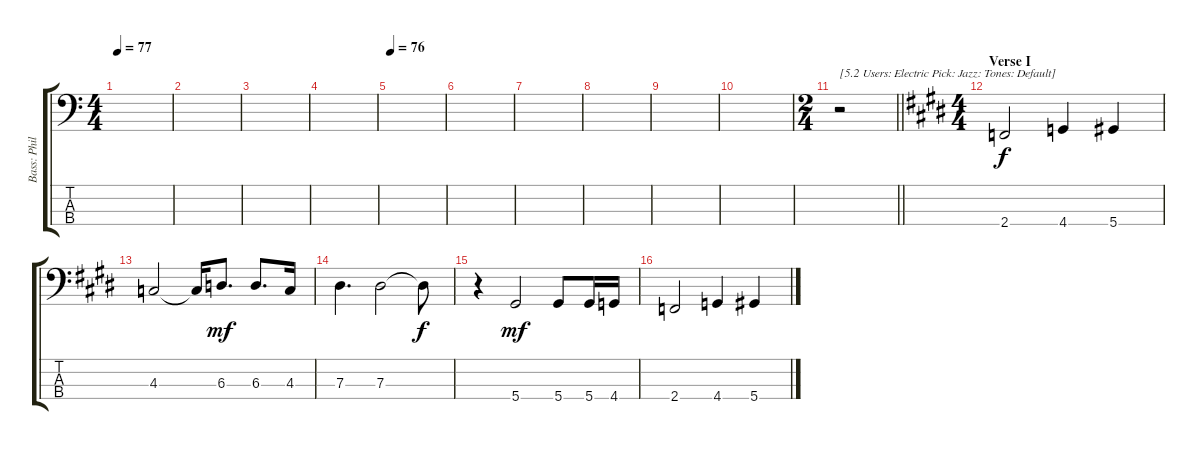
\track ("Bass: Phillip" "Bass: Phil") {instrument electricbasspick}
\staff {score tabs}
\tuning (Gb2 Db2 Ab1 Eb1) {hide}
\ts (4 4)
\tempo 77
\clef f4
\ks c
|
|
|
|
\tempo 76
|
|
|
|
|
|
\ts (2 4)
\barLineRight lightlight
r.2{txt "[5.2 Users: Electric Pick: Jazz: Tones: Default]"} |
\ts (4 4)
\section ("" "Verse I")
\ks e
2.4.2 4.4.4 5.4.4 |
4.3.2 4.3{t}.16{dy f} 6.3.8{d dy mf} 6.3.8{d} 4.3.16 |
7.3.4{d} 7.3.2 7.3{t}.8{dy f} |
r.4 5.4.2{dy mf} 5.4.8 5.4.16 4.4.16 |
2.4.2 4.4.4 5.4.4
